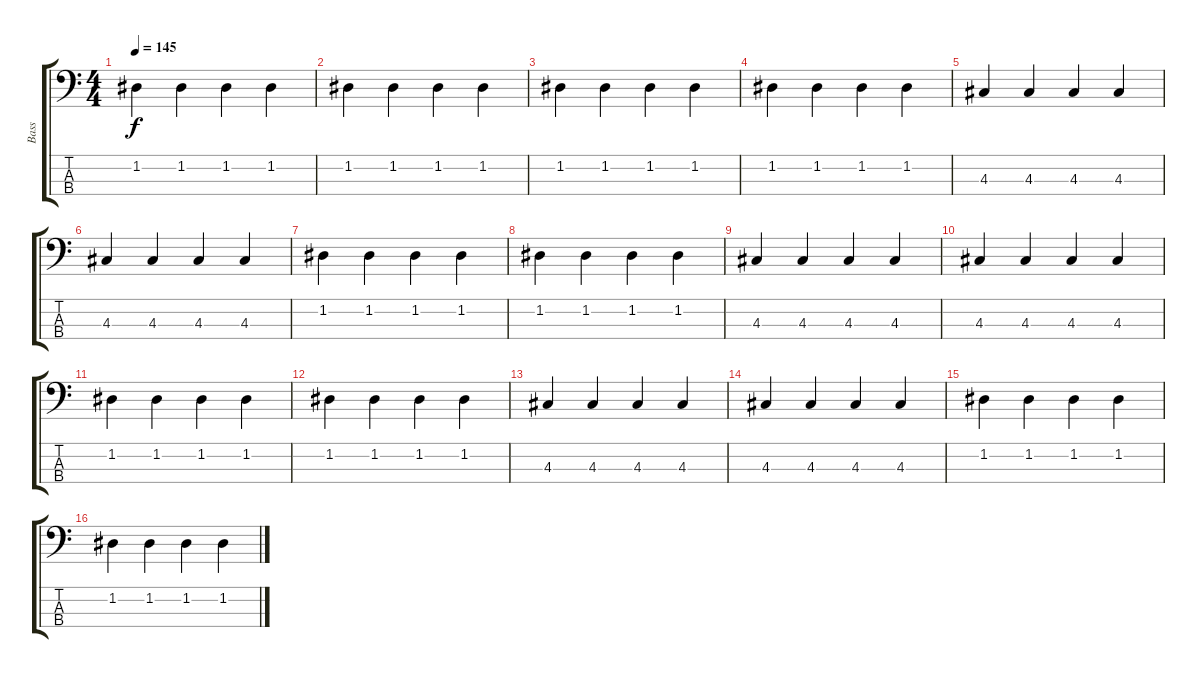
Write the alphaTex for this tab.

\track ("Bass" "Bass") {instrument electricbassfinger}
\staff {score tabs}
\tuning (G2 D2 A1 E1) {hide}
\ts (4 4)
\tempo 145
\clef f4
\ks c
1.2.4{dy f} 1.2.4 1.2.4 1.2.4 |
1.2.4 1.2.4 1.2.4 1.2.4 |
1.2.4 1.2.4 1.2.4 1.2.4 |
1.2.4 1.2.4 1.2.4 1.2.4 |
4.3.4 4.3.4 4.3.4 4.3.4 |
4.3.4 4.3.4 4.3.4 4.3.4 |
1.2.4 1.2.4 1.2.4 1.2.4 |
1.2.4 1.2.4 1.2.4 1.2.4 |
4.3.4 4.3.4 4.3.4 4.3.4 |
4.3.4 4.3.4 4.3.4 4.3.4 |
1.2.4 1.2.4 1.2.4 1.2.4 |
1.2.4 1.2.4 1.2.4 1.2.4 |
4.3.4 4.3.4 4.3.4 4.3.4 |
4.3.4 4.3.4 4.3.4 4.3.4 |
1.2.4 1.2.4 1.2.4 1.2.4 |
1.2.4 1.2.4 1.2.4 1.2.4
